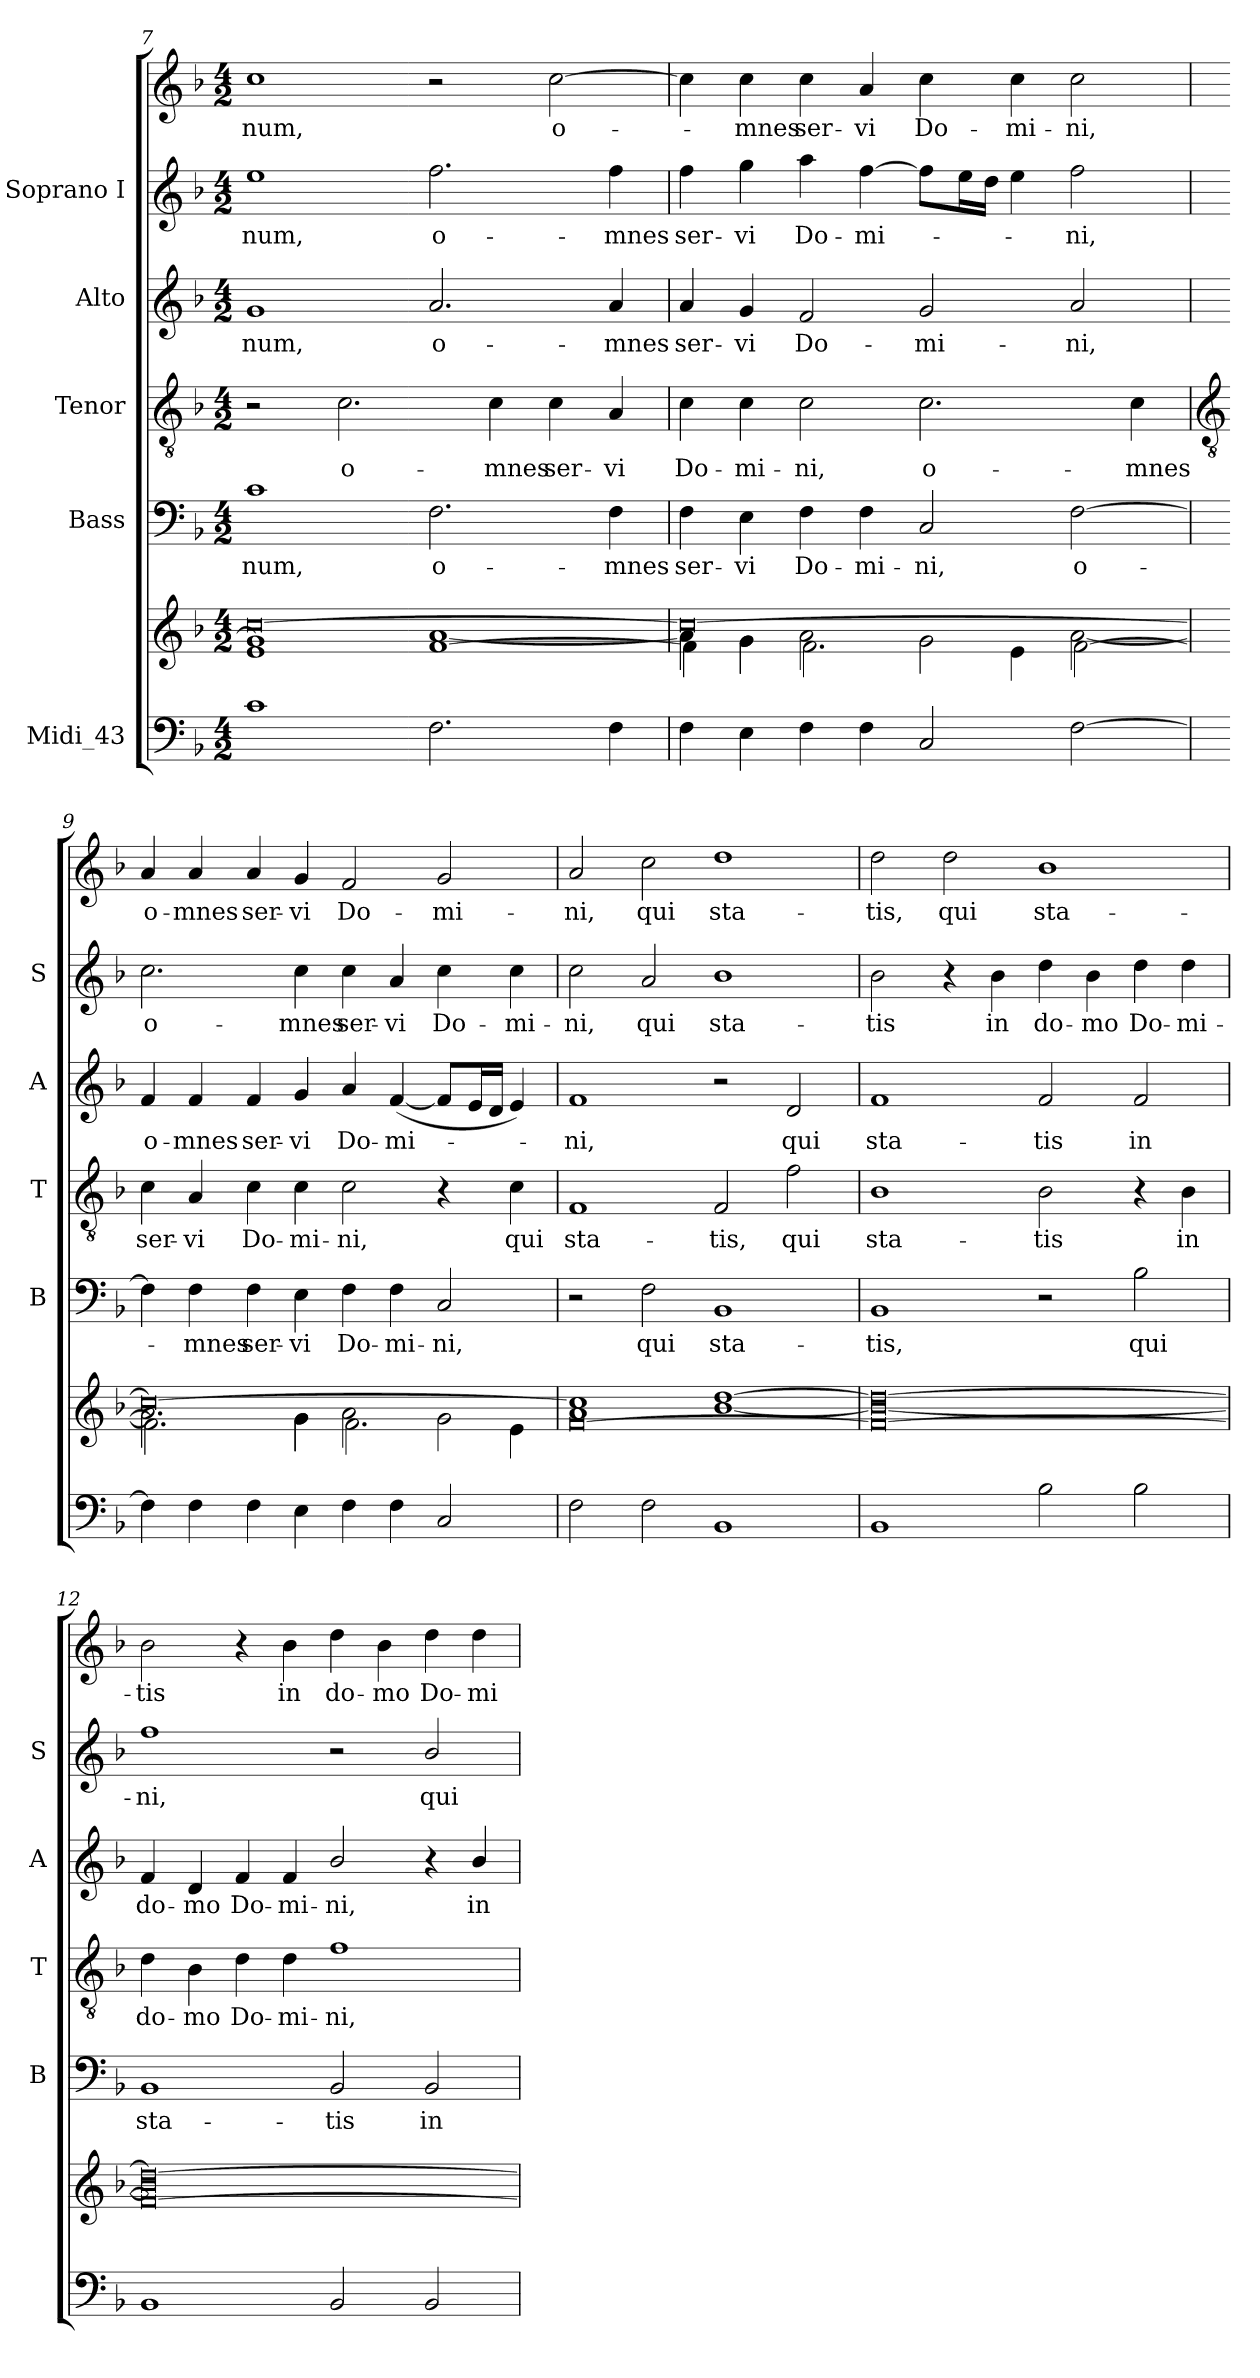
**kern	**kern	**kern	**text	**kern	**text	**kern	**text	**kern	**text	**kern	**text
*part5	*part5	*part4	*part4	*part3	*part3	*part2	*part2	*part1	*part1	*part1	*part1
*staff7	*staff6	*staff5	*staff5	*staff4	*staff4	*staff3	*staff3	*staff2	*staff2	*staff1	*staff1
*I"Midi_43	*	*I"Bass	*	*I"Tenor	*	*I"Alto	*	*I"Soprano I	*	*	*
*	*	*I'B	*	*I'T	*	*I'A	*	*I'S	*	*	*
*clefF4	*clefG2	*clefF4	*	*clefGv2	*	*clefG2	*	*clefG2	*	*clefG2	*
*k[b-]	*k[b-]	*k[b-]	*	*k[b-]	*	*k[b-]	*	*k[b-]	*	*k[b-]	*
*F:	*F:	*F:	*	*F:	*	*F:	*	*F:	*	*F:	*
*M4/2	*M4/2	*M4/2	*	*M4/2	*	*M4/2	*	*M4/2	*	*M4/2	*
=7	=7	=7	=7	=7	=7	=7	=7	=7	=7	=7	=7
*	*^	*	*	*	*	*	*	*	*	*	*
*	*	*^	*	*	*	*	*	*	*	*	*	*
!	!	!	!	!	!LO:LY:b	!	!	!	!LO:LY:b	!	!LO:LY:b	!	!LO:LY:b
1c	[0cc/	1g\]	1e\	1c	-num,	2r	.	1g	-num,	1ee	num,	1cc	-num,
!	!	!	!	!	!	!	!LO:LY:b	!	!	!	!	!	!
.	.	.	.	.	.	2.c	o-	.	.	.	.	.	.
!	!	!	!	!	!LO:LY:b	!	!	!	!LO:LY:b	!	!LO:LY:b	!	!
2.F	.	[1a\	[1f\	2.F	o-	.	.	2.a	o-	2.ff	o-	2r	.
!	!	!	!	!	!	!	!LO:LY:b	!	!	!	!	!	!
.	.	.	.	.	.	4c	-mnes	.	.	.	.	.	.
!	!	!	!	!	!	!	!LO:LY:b	!	!	!	!	!	!LO:LY:b
.	.	.	.	.	.	4c	ser-	.	.	.	.	[2cc	o-
!	!	!	!	!	!LO:LY:b	!	!LO:LY:b	!	!LO:LY:b	!	!LO:LY:b	!	!
4F	.	.	.	4F	-mnes	4A	-vi	4a	-mnes	4ff	-mnes	.	.
=8	=8	=8	=8	=8	=8	=8	=8	=8	=8	=8	=8	=8	=8
!	!	!	!	!	!LO:LY:b	!	!LO:LY:b	!	!LO:LY:b	!	!LO:LY:b	!	!
4F	0cc/_	4a\]	4f\]	4F	ser-	4c	Do-	4a	ser-	4ff	ser-	4cc]	.
!	!	!	!	!	!LO:LY:b	!	!LO:LY:b	!	!LO:LY:b	!	!LO:LY:b	!	!LO:LY:b
4E	.	4g\	4g\	4E	-vi	4c	-mi-	4g	-vi	4gg	-vi	4cc	mnes
!	!	!	!	!	!LO:LY:b	!	!LO:LY:b	!	!LO:LY:b	!	!LO:LY:b	!	!LO:LY:b
4F	.	2a\	2.f\	4F	Do-	2c	-ni,	2f	Do-	4aa	Do-	4cc	ser-
!	!	!	!	!	!LO:LY:b	!	!	!	!	!	!LO:LY:b	!	!LO:LY:b
4F	.	.	.	4F	-mi-	.	.	.	.	[4ff	-mi-	4a	-vi
!	!	!	!	!	!LO:LY:b	!	!LO:LY:b	!	!LO:LY:b	!	!	!	!LO:LY:b
2C	.	2g\	.	2C	-ni,	2.c	o-	2g	-mi-	8ffL]	.	4cc	Do-
.	.	.	.	.	.	.	.	.	.	16eeL	.	.	.
.	.	.	.	.	.	.	.	.	.	16ddJJ	.	.	.
!	!	!	!	!	!	!	!	!	!	!	!	!	!LO:LY:b
.	.	.	4e\	.	.	.	.	.	.	4ee	.	4cc	-mi-
!	!	!	!	!	!LO:LY:b	!	!	!	!LO:LY:b	!	!LO:LY:b	!	!LO:LY:b
[2F	.	[2a\	[2f\	[2F	o-	.	.	2a	-ni,	2ff	ni,	2cc	-ni,
!	!	!	!	!	!	!	!LO:LY:b	!	!	!	!	!	!
.	.	.	.	.	.	4c	-mnes	.	.	.	.	.	.
!!LO:LB:g=z
=9	=9	=9	=9	=9	=9	=9	=9	=9	=9	=9	=9	=9	=9
*	*	*	*	*	*	*clefGv2	*	*	*	*	*	*	*
!	!	!	!	!	!	!	!LO:LY:b	!	!LO:LY:b	!	!LO:LY:b	!	!LO:LY:b
4F]	0cc/_	2.a\]	2.f\]	4F]	.	4c	ser-	4f	o-	2.cc	-o-	4a	o-
!	!	!	!	!	!LO:LY:b	!	!LO:LY:b	!	!LO:LY:b	!	!	!	!LO:LY:b
4F	.	.	.	4F	mnes	4A	-vi	4f	-mnes	.	.	4a	-mnes
!	!	!	!	!	!LO:LY:b	!	!LO:LY:b	!	!LO:LY:b	!	!	!	!LO:LY:b
4F	.	.	.	4F	ser-	4c	Do-	4f	ser-	.	.	4a	ser-
!	!	!	!	!	!LO:LY:b	!	!LO:LY:b	!	!LO:LY:b	!	!LO:LY:b	!	!LO:LY:b
4E	.	4g\	4g\	4E	-vi	4c	-mi-	4g	-vi	4cc	-mnes	4g	-vi
!	!	!	!	!	!LO:LY:b	!	!LO:LY:b	!	!LO:LY:b	!	!LO:LY:b	!	!LO:LY:b
4F	.	2a\	2.f\	4F	Do-	2c	-ni,	4a	Do-	4cc	ser-	2f	Do-
!	!	!	!	!	!LO:LY:b	!	!	!	!LO:LY:b	!	!LO:LY:b	!	!
4F	.	.	.	4F	-mi-	.	.	(<[4f	-mi-	4a	-vi	.	.
!	!	!	!	!	!LO:LY:b	!	!	!	!	!	!LO:LY:b	!	!LO:LY:b
2C	.	2g\	.	2C	-ni,	4r	.	8fL]	.	4cc	Do-	2g	-mi-
.	.	.	.	.	.	.	.	16eL	.	.	.	.	.
.	.	.	.	.	.	.	.	16dJJ	.	.	.	.	.
!	!	!	!	!	!	!	!LO:LY:b	!	!	!	!LO:LY:b	!	!
.	.	.	4e\	.	.	4c	qui	4e)	.	4cc	-mi-	.	.
=10	=10	=10	=10	=10	=10	=10	=10	=10	=10	=10	=10	=10	=10
!	!	!	!	!	!	!	!LO:LY:b	!	!LO:LY:b	!	!LO:LY:b	!	!LO:LY:b
2F	1cc/]	1a\	[0f\	2r	.	1F	sta-	1f	ni,	2cc	-ni,	2a	-ni,
!	!	!	!	!	!LO:LY:b	!	!	!	!	!	!LO:LY:b	!	!LO:LY:b
2F	.	.	.	2F	qui	.	.	.	.	2a	qui	2cc	qui
!	!	!	!	!	!LO:LY:b	!	!LO:LY:b	!	!	!	!LO:LY:b	!	!LO:LY:b
1BB-	[1dd/	[1b-\	.	1BB-	sta-	2F	-tis,	2r	.	1b-	sta-	1dd	sta-
!	!	!	!	!	!	!	!LO:LY:b	!	!LO:LY:b	!	!	!	!
.	.	.	.	.	.	2f	qui	2d	qui	.	.	.	.
=11	=11	=11	=11	=11	=11	=11	=11	=11	=11	=11	=11	=11	=11
!	!	!	!	!	!LO:LY:b	!	!LO:LY:b	!	!LO:LY:b	!	!LO:LY:b	!	!LO:LY:b
1BB-	0dd/_	0b-\_	0f\_	1BB-	-tis,	1B-	sta-	1f	sta-	2b-	-tis	2dd	-tis,
!	!	!	!	!	!	!	!	!	!	!	!	!	!LO:LY:b
.	.	.	.	.	.	.	.	.	.	4r	.	2dd	qui
!	!	!	!	!	!	!	!	!	!	!	!LO:LY:b	!	!
.	.	.	.	.	.	.	.	.	.	4b-	in	.	.
!	!	!	!	!	!	!	!LO:LY:b	!	!LO:LY:b	!	!LO:LY:b	!	!LO:LY:b
2B-	.	.	.	2r	.	2B-	-tis	2f	-tis	4dd	do-	1b-	sta-
!	!	!	!	!	!	!	!	!	!	!	!LO:LY:b	!	!
.	.	.	.	.	.	.	.	.	.	4b-	-mo	.	.
!	!	!	!	!	!LO:LY:b	!	!	!	!LO:LY:b	!	!LO:LY:b	!	!
2B-	.	.	.	2B-	qui	4r	.	2f	in	4dd	Do-	.	.
!	!	!	!	!	!	!	!LO:LY:b	!	!	!	!LO:LY:b	!	!
.	.	.	.	.	.	4B-	in	.	.	4dd	-mi-	.	.
=12	=12	=12	=12	=12	=12	=12	=12	=12	=12	=12	=12	=12	=12
!	!	!	!	!	!LO:LY:b	!	!LO:LY:b	!	!LO:LY:b	!	!LO:LY:b	!	!LO:LY:b
1BB-	0dd/_	0b-\]	0f\_	1BB-	sta-	4d	do-	4f	do-	1ff	-ni,	2b-	-tis
!	!	!	!	!	!	!	!LO:LY:b	!	!LO:LY:b	!	!	!	!
.	.	.	.	.	.	4B-	-mo	4d	-mo	.	.	.	.
!	!	!	!	!	!	!	!LO:LY:b	!	!LO:LY:b	!	!	!	!
.	.	.	.	.	.	4d	Do-	4f	Do-	.	.	4r	.
!	!	!	!	!	!	!	!LO:LY:b	!	!LO:LY:b	!	!	!	!LO:LY:b
.	.	.	.	.	.	4d	-mi-	4f	-mi-	.	.	4b-	in
!	!	!	!	!	!LO:LY:b	!	!LO:LY:b	!	!LO:LY:b	!	!	!	!LO:LY:b
2BB-	.	.	.	2BB-	-tis	1f	-ni,	2b-/	-ni,	2r	.	4dd	do-
!	!	!	!	!	!	!	!	!	!	!	!	!	!LO:LY:b
.	.	.	.	.	.	.	.	.	.	.	.	4b-	-mo
!	!	!	!	!	!LO:LY:b	!	!	!	!	!	!LO:LY:b	!	!LO:LY:b
2BB-	.	.	.	2BB-	in	.	.	4r	.	2b-/	qui	4dd	Do-
!	!	!	!	!	!	!	!	!	!LO:LY:b	!	!	!	!LO:LY:b
.	.	.	.	.	.	.	.	4b-/	in	.	.	4dd	-mi-
*	*v	*v	*v	*	*	*	*	*	*	*	*	*	*
=	=	=	=	=	=	=	=	=	=	=	=
*-	*-	*-	*-	*-	*-	*-	*-	*-	*-	*-	*-
